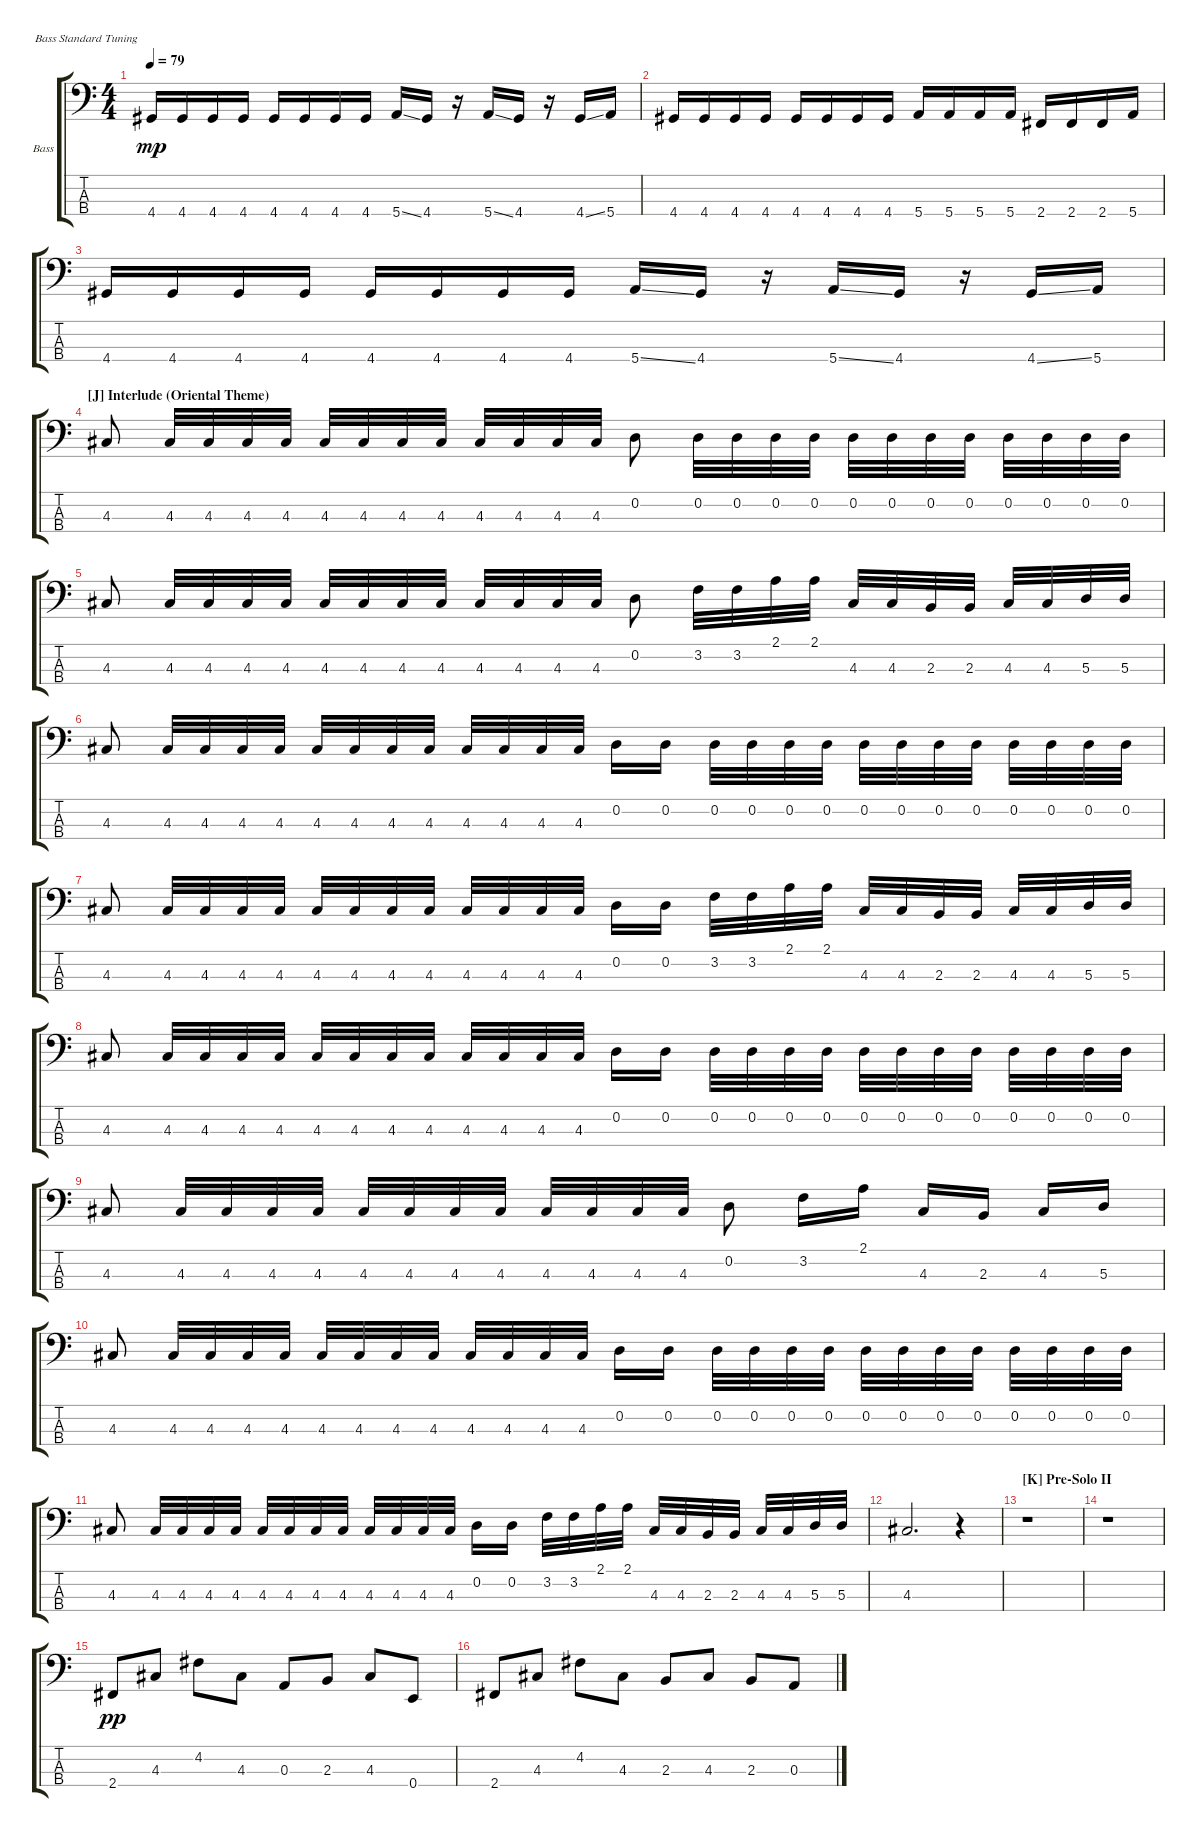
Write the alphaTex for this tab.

\defaultSystemsLayout 4
\bracketExtendMode groupsimilarinstruments
\firstSystemTrackNameOrientation horizontal
\otherSystemsTrackNameOrientation horizontal
\track ("Bass" "Bass") {instrument electricbassfinger}
\staff {score tabs}
\tuning (G2 D2 A1 E1)
\ts (4 4)
\tempo 79
\clef f4
\ks c
4.4.16{dy mp} 4.4.16 4.4.16 4.4.16 4.4.16 4.4.16 4.4.16 4.4.16 5.4{ss}.16 4.4.16{beam split} r.16 5.4{ss}.16{beam merge} 4.4.16{beam split} r.16 4.4{ss}.16 5.4.16 |
4.4.16 4.4.16 4.4.16 4.4.16 4.4.16 4.4.16 4.4.16 4.4.16 5.4.16 5.4.16 5.4.16 5.4.16 2.4.16{beam merge} 2.4.16{beam merge} 2.4.16{beam merge} 5.4.16 |
4.4.16 4.4.16 4.4.16 4.4.16 4.4.16 4.4.16 4.4.16 4.4.16 5.4{ss}.16 4.4.16{beam split} r.16 5.4{ss}.16{beam merge} 4.4.16{beam split} r.16 4.4{ss}.16 5.4.16 |
\section ("J" "Interlude (Oriental Theme)")
4.3.8{beam split} 4.3.32 4.3.32 4.3.32 4.3.32 4.3.32 4.3.32 4.3.32 4.3.32{beam split} 4.3.32 4.3.32 4.3.32 4.3.32 0.2.8{beam split} 0.2.32 0.2.32 0.2.32 0.2.32 0.2.32 0.2.32 0.2.32 0.2.32{beam split} 0.2.32 0.2.32 0.2.32 0.2.32 |
4.3.8{beam split} 4.3.32 4.3.32 4.3.32 4.3.32 4.3.32 4.3.32 4.3.32 4.3.32{beam split} 4.3.32 4.3.32 4.3.32 4.3.32 0.2.8{beam split} 3.2.32{beam merge} 3.2.32{beam merge} 2.1.32{beam merge} 2.1.32{beam split} 4.3.32{beam merge} 4.3.32{beam merge} 2.3.32{beam merge} 2.3.32{beam split} 4.3.32{beam merge} 4.3.32{beam merge} 5.3.32{beam merge} 5.3.32{beam merge} |
4.3.8{beam split} 4.3.32 4.3.32 4.3.32 4.3.32 4.3.32 4.3.32 4.3.32 4.3.32{beam split} 4.3.32 4.3.32 4.3.32 4.3.32 0.2.16{beam merge} 0.2.16{beam split} 0.2.32 0.2.32 0.2.32 0.2.32 0.2.32 0.2.32 0.2.32 0.2.32{beam split} 0.2.32 0.2.32 0.2.32 0.2.32 |
4.3.8{beam split} 4.3.32 4.3.32 4.3.32 4.3.32 4.3.32 4.3.32 4.3.32 4.3.32{beam split} 4.3.32 4.3.32 4.3.32 4.3.32 0.2.16{beam merge} 0.2.16{beam split} 3.2.32{beam merge} 3.2.32{beam merge} 2.1.32{beam merge} 2.1.32{beam split} 4.3.32{beam merge} 4.3.32{beam merge} 2.3.32{beam merge} 2.3.32{beam split} 4.3.32{beam merge} 4.3.32{beam merge} 5.3.32{beam merge} 5.3.32{beam merge} |
4.3.8{beam split} 4.3.32 4.3.32 4.3.32 4.3.32 4.3.32 4.3.32 4.3.32 4.3.32{beam split} 4.3.32 4.3.32 4.3.32 4.3.32 0.2.16{beam merge} 0.2.16{beam split} 0.2.32 0.2.32 0.2.32 0.2.32 0.2.32 0.2.32 0.2.32 0.2.32{beam split} 0.2.32 0.2.32 0.2.32 0.2.32 |
4.3.8{beam split} 4.3.32 4.3.32 4.3.32 4.3.32 4.3.32 4.3.32 4.3.32 4.3.32{beam split} 4.3.32 4.3.32 4.3.32 4.3.32 0.2.8{beam split} 3.2.16{beam merge} 2.1.16{beam split} 4.3.16{beam merge} 2.3.16{beam split} 4.3.16{beam merge} 5.3.16{beam merge} |
4.3.8{beam split} 4.3.32 4.3.32 4.3.32 4.3.32 4.3.32 4.3.32 4.3.32 4.3.32{beam split} 4.3.32 4.3.32 4.3.32 4.3.32 0.2.16{beam merge} 0.2.16{beam split} 0.2.32 0.2.32 0.2.32 0.2.32 0.2.32 0.2.32 0.2.32 0.2.32{beam split} 0.2.32 0.2.32 0.2.32 0.2.32 |
4.3.8{beam split} 4.3.32 4.3.32 4.3.32 4.3.32 4.3.32 4.3.32 4.3.32 4.3.32{beam split} 4.3.32 4.3.32 4.3.32 4.3.32 0.2.16{beam merge} 0.2.16{beam split} 3.2.32{beam merge} 3.2.32{beam merge} 2.1.32{beam merge} 2.1.32{beam split} 4.3.32{beam merge} 4.3.32{beam merge} 2.3.32{beam merge} 2.3.32{beam split} 4.3.32{beam merge} 4.3.32{beam merge} 5.3.32{beam merge} 5.3.32{beam merge} |
4.3.2{d} r.4 |
\section ("K" "Pre-Solo II")
r.1 |
r.1 |
2.4.8{dy pp} 4.3.8 4.2.8 4.3.8 0.3.8 2.3.8 4.3.8 0.4.8 |
2.4.8 4.3.8 4.2.8 4.3.8 2.3.8 4.3.8 2.3.8 0.3.8
